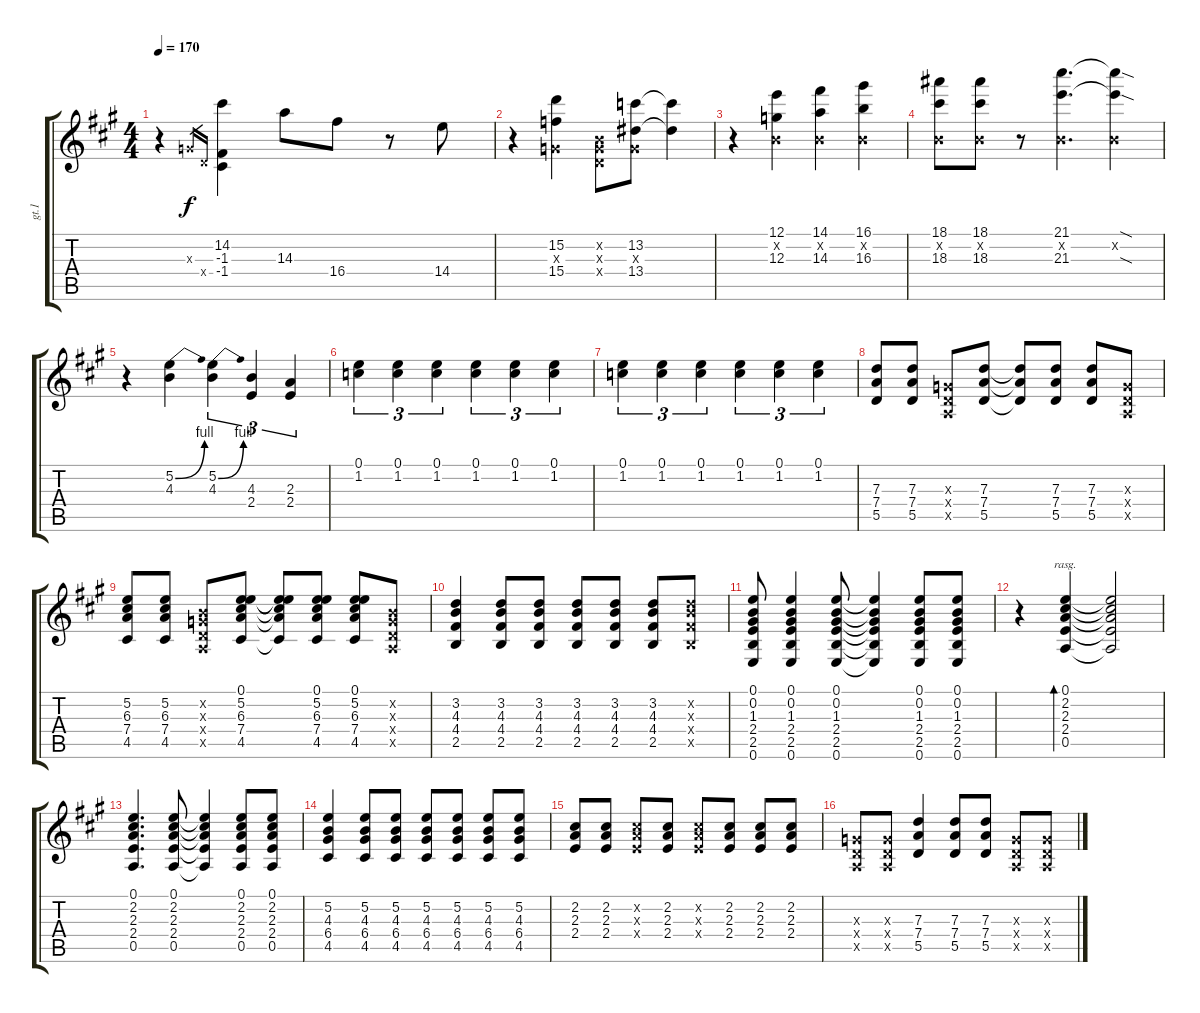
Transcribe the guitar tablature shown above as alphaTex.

\track ("gt.1" "gt.1") {instrument overdrivenguitar}
\staff {score tabs}
\tuning (E4 B3 G3 D3 A2 E2) {hide}
\ts (4 4)
\tempo 170
\clef g2
\ks a
r.4{dy f} 0.3{x}.16{gr} 0.4{x}.16{gr} (14.2 -1.3 -1.4).4 14.3.8 16.4.8 r.8 14.4.8 |
r.4 (15.2 0.3{x} 15.4).4 (0.2{x} 0.3{x} 0.4{x}).8 (13.2 0.3{x} 13.4).8 (13.2{t} 13.4{t}).4 |
r.4 (12.1 0.2{x} 12.3).4 (14.1 0.2{x} 14.3).4 (16.1 0.2{x} 16.3).4 |
(18.1 0.2{x} 18.3).8 (18.1 0.2{x} 18.3).8 r.8 (21.1 0.2{x} 21.3).4{d} (21.1{sod t} 0.2{x} 21.3{sod t}).4 |
r.4 (5.2{be (bend 0 0 60 4)} 4.3).4 (5.2{be (bend 0 0 60 4)} 4.3).4{tu (3 2)} (4.3 2.4).4{tu (3 2)} (2.3 2.4).4{tu (3 2)} |
(0.1 1.2).4{tu (3 2)} (0.1 1.2).4{tu (3 2)} (0.1 1.2).4{tu (3 2)} (0.1 1.2).4{tu (3 2)} (0.1 1.2).4{tu (3 2)} (0.1 1.2).4{tu (3 2)} |
(0.1 1.2).4{tu (3 2)} (0.1 1.2).4{tu (3 2)} (0.1 1.2).4{tu (3 2)} (0.1 1.2).4{tu (3 2)} (0.1 1.2).4{tu (3 2)} (0.1 1.2).4{tu (3 2)} |
(7.3 7.4 5.5).8{volume 6} (7.3 7.4 5.5).8 (0.3{x} 0.4{x} 0.5{x}).8 (7.3 7.4 5.5).8 (7.3{t} 7.4{t} 5.5{t}).8 (7.3 7.4 5.5).8 (7.3 7.4 5.5).8 (0.3{x} 0.4{x} 0.5{x}).8 |
(5.2 6.3 7.4 4.5).8 (5.2 6.3 7.4 4.5).8 (0.2{x} 0.3{x} 0.4{x} 0.5{x}).8 (0.1 5.2 6.3 7.4 4.5).8 (0.1{t} 5.2{t} 6.3{t} 7.4{t} 4.5{t}).8 (0.1 5.2 6.3 7.4 4.5).8 (0.1 5.2 6.3 7.4 4.5).8 (0.2{x} 0.3{x} 0.4{x} 0.5{x}).8 |
(3.2 4.3 4.4 2.5).4 (3.2 4.3 4.4 2.5).8 (3.2 4.3 4.4 2.5).8 (3.2 4.3 4.4 2.5).8 (3.2 4.3 4.4 2.5).8 (3.2 4.3 4.4 2.5).8 (3.2{x} 4.3{x} 4.4{x} 2.5{x}).8 |
(0.1 0.2 1.3 2.4 2.5 0.6).8 (0.1 0.2 1.3 2.4 2.5 0.6).4 (0.1 0.2 1.3 2.4 2.5 0.6).8 (0.1{t} 0.2{t} 1.3{t} 2.4{t} 2.5{t} 0.6{t}).4 (0.1 0.2 1.3 2.4 2.5 0.6).8 (0.1 0.2 1.3 2.4 2.5 0.6).8 |
r.4 (0.1 2.2 2.3 2.4 0.5).4{bd 480 rasg ii} (0.1{t} 2.2{t} 2.3{t} 2.4{t} 0.5{t}).2 |
(0.1 2.2 2.3 2.4 0.5).4{d} (0.1 2.2 2.3 2.4 0.5).8 (0.1{t} 2.2{t} 2.3{t} 2.4{t} 0.5{t}).4 (0.1 2.2 2.3 2.4 0.5).8 (0.1 2.2 2.3 2.4 0.5).8 |
(5.2 4.3 6.4 4.5).4 (5.2 4.3 6.4 4.5).8 (5.2 4.3 6.4 4.5).8 (5.2 4.3 6.4 4.5).8 (5.2 4.3 6.4 4.5).8 (5.2 4.3 6.4 4.5).8 (5.2 4.3 6.4 4.5).8 |
(2.2 2.3 2.4).8 (2.2 2.3 2.4).8 (2.2{x} 2.3{x} 2.4{x}).8 (2.2 2.3 2.4).8 (2.2{x} 2.3{x} 2.4{x}).8 (2.2 2.3 2.4).8 (2.2 2.3 2.4).8 (2.2 2.3 2.4).8 |
(0.3{x} 0.4{x} 0.5{x}).8 (0.3{x} 0.4{x} 0.5{x}).8 (7.3 7.4 5.5).4 (7.3 7.4 5.5).8 (7.3 7.4 5.5).8 (0.3{x} 0.4{x} 0.5{x}).8 (0.3{x} 0.4{x} 0.5{x}).8
